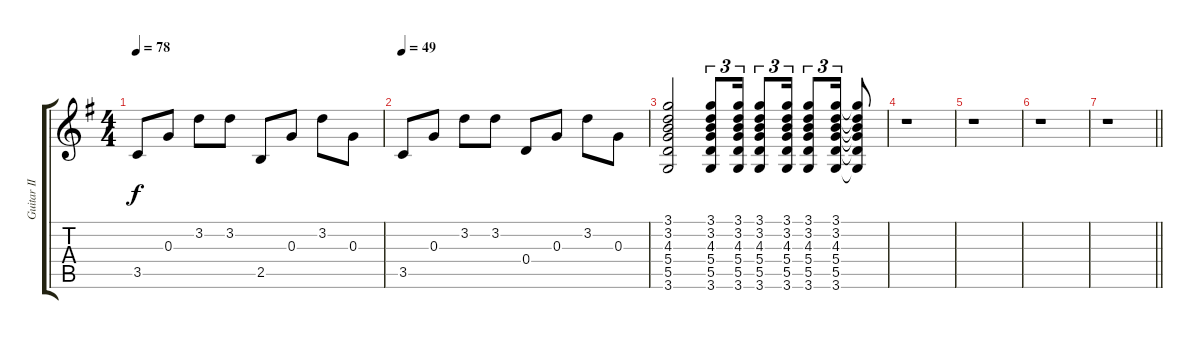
\track ("Guitar II" "Guitar II") {instrument acousticguitarsteel}
\staff {score tabs}
\tuning (E4 B3 G3 D3 A2 E2) {hide}
\ts (4 4)
\tempo 78
\clef g2
\ks g
3.5.8{dy f} 0.3.8 3.2.8 3.2.8 2.5.8 0.3.8 3.2.8 0.3.8 |
\tempo 49
3.5.8 0.3.8 3.2.8 3.2.8 0.4.8 0.3.8 3.2.8 0.3.8 |
(3.1 3.2 4.3 5.4 5.5 3.6).2 (3.1 3.2 4.3 5.4 5.5 3.6).8{tu (3 2)} (3.1 3.2 4.3 5.4 5.5 3.6).16{tu (3 2)} (3.1 3.2 4.3 5.4 5.5 3.6).8{tu (3 2)} (3.1 3.2 4.3 5.4 5.5 3.6).16{tu (3 2)} (3.1 3.2 4.3 5.4 5.5 3.6).8{tu (3 2)} (3.1 3.2 4.3 5.4 5.5 3.6).16{tu (3 2)} (3.1{t} 3.2{t} 4.3{t} 5.4{t} 5.5{t} 3.6{t}).8 |
r.1 |
r.1 |
r.1 |
\barLineRight lightlight
r.1
